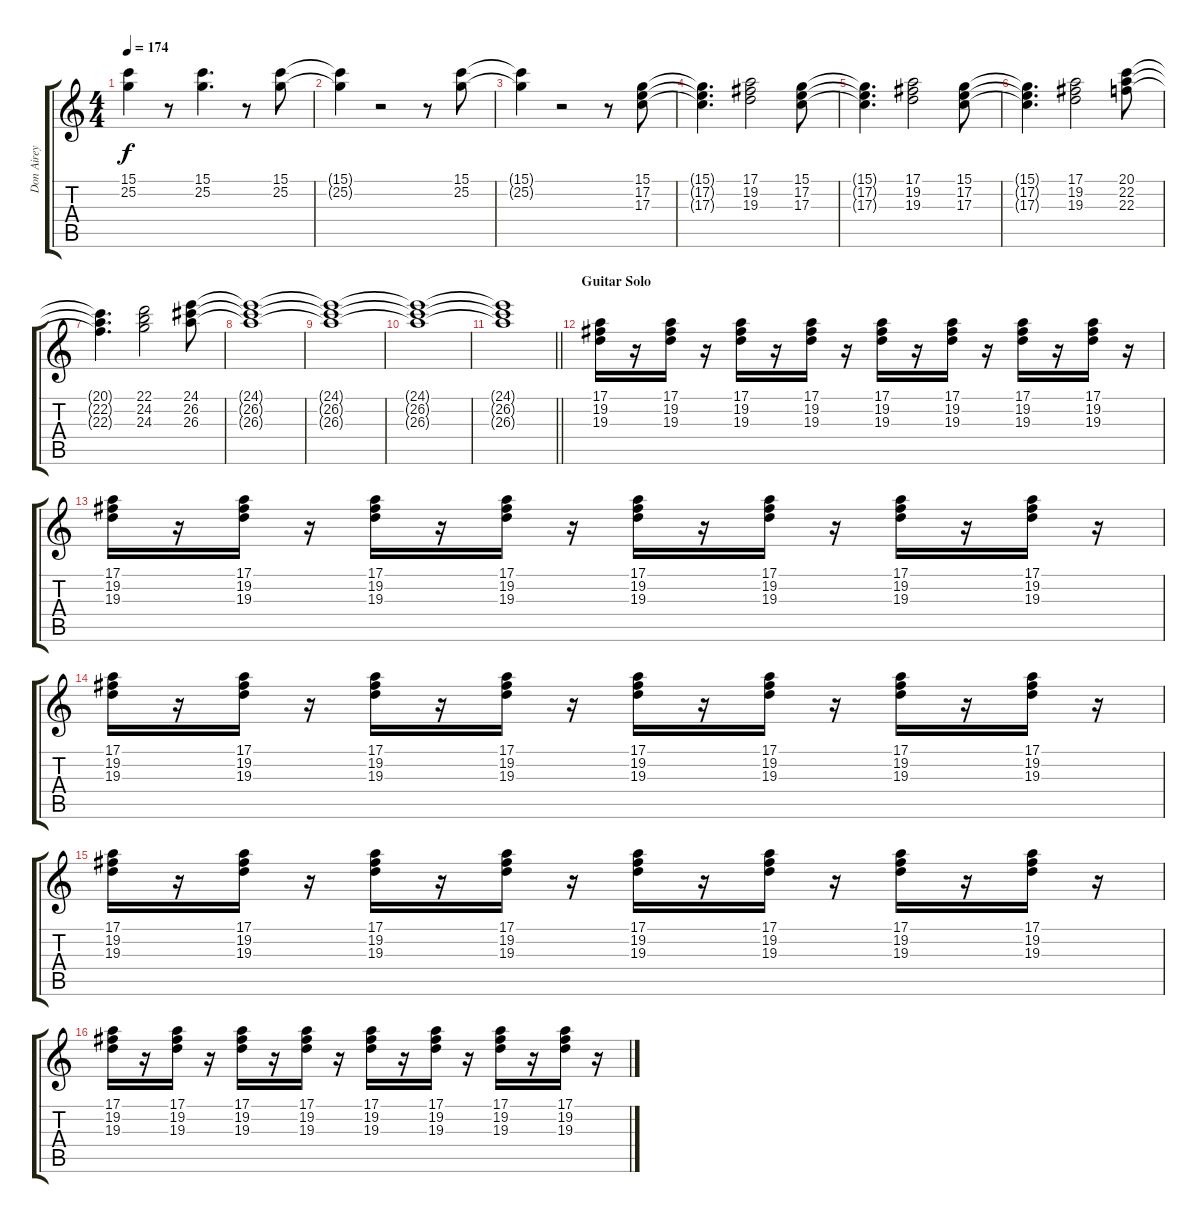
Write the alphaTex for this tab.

\track ("Don Airey - Right Hand" "Don Airey ") {instrument drawbarorgan}
\staff {score tabs}
\tuning (E4 B3 G3 D3 A2 E2) {hide}
\ts (4 4)
\tempo 174
\clef g2
\ks c
(15.1{t} 25.2{t}).4{dy f} r.8 (15.1 25.2).4{d} r.8 (15.1 25.2).8 |
(15.1{t} 25.2{t}).4 r.2 r.8 (15.1 25.2).8 |
(15.1{t} 25.2{t}).4 r.2 r.8 (15.1 17.2 17.3).8 |
(15.1{t} 17.2{t} 17.3{t}).4{d} (17.1 19.2 19.3).2 (15.1 17.2 17.3).8 |
(15.1{t} 17.2{t} 17.3{t}).4{d} (17.1 19.2 19.3).2 (15.1 17.2 17.3).8 |
(15.1{t} 17.2{t} 17.3{t}).4{d} (17.1 19.2 19.3).2 (20.1 22.2 22.3).8 |
(20.1{t} 22.2{t} 22.3{t}).4{d} (22.1 24.2 24.3).2 (24.1 26.2 26.3).8 |
(24.1{t} 26.2{t} 26.3{t}).1 |
(24.1{t} 26.2{t} 26.3{t}).1 |
(24.1{t} 26.2{t} 26.3{t}).1 |
\barLineRight lightlight
(24.1{t} 26.2{t} 26.3{t}).1 |
\section ("" "Guitar Solo")
(17.1 19.2 19.3).16 r.16 (17.1 19.2 19.3).16 r.16 (17.1 19.2 19.3).16 r.16 (17.1 19.2 19.3).16 r.16 (17.1 19.2 19.3).16 r.16 (17.1 19.2 19.3).16 r.16 (17.1 19.2 19.3).16 r.16 (17.1 19.2 19.3).16 r.16 |
(17.1 19.2 19.3).16 r.16 (17.1 19.2 19.3).16 r.16 (17.1 19.2 19.3).16 r.16 (17.1 19.2 19.3).16 r.16 (17.1 19.2 19.3).16 r.16 (17.1 19.2 19.3).16 r.16 (17.1 19.2 19.3).16 r.16 (17.1 19.2 19.3).16 r.16 |
(17.1 19.2 19.3).16 r.16 (17.1 19.2 19.3).16 r.16 (17.1 19.2 19.3).16 r.16 (17.1 19.2 19.3).16 r.16 (17.1 19.2 19.3).16 r.16 (17.1 19.2 19.3).16 r.16 (17.1 19.2 19.3).16 r.16 (17.1 19.2 19.3).16 r.16 |
(17.1 19.2 19.3).16 r.16 (17.1 19.2 19.3).16 r.16 (17.1 19.2 19.3).16 r.16 (17.1 19.2 19.3).16 r.16 (17.1 19.2 19.3).16 r.16 (17.1 19.2 19.3).16 r.16 (17.1 19.2 19.3).16 r.16 (17.1 19.2 19.3).16 r.16 |
(17.1 19.2 19.3).16 r.16 (17.1 19.2 19.3).16 r.16 (17.1 19.2 19.3).16 r.16 (17.1 19.2 19.3).16 r.16 (17.1 19.2 19.3).16 r.16 (17.1 19.2 19.3).16 r.16 (17.1 19.2 19.3).16 r.16 (17.1 19.2 19.3).16 r.16
